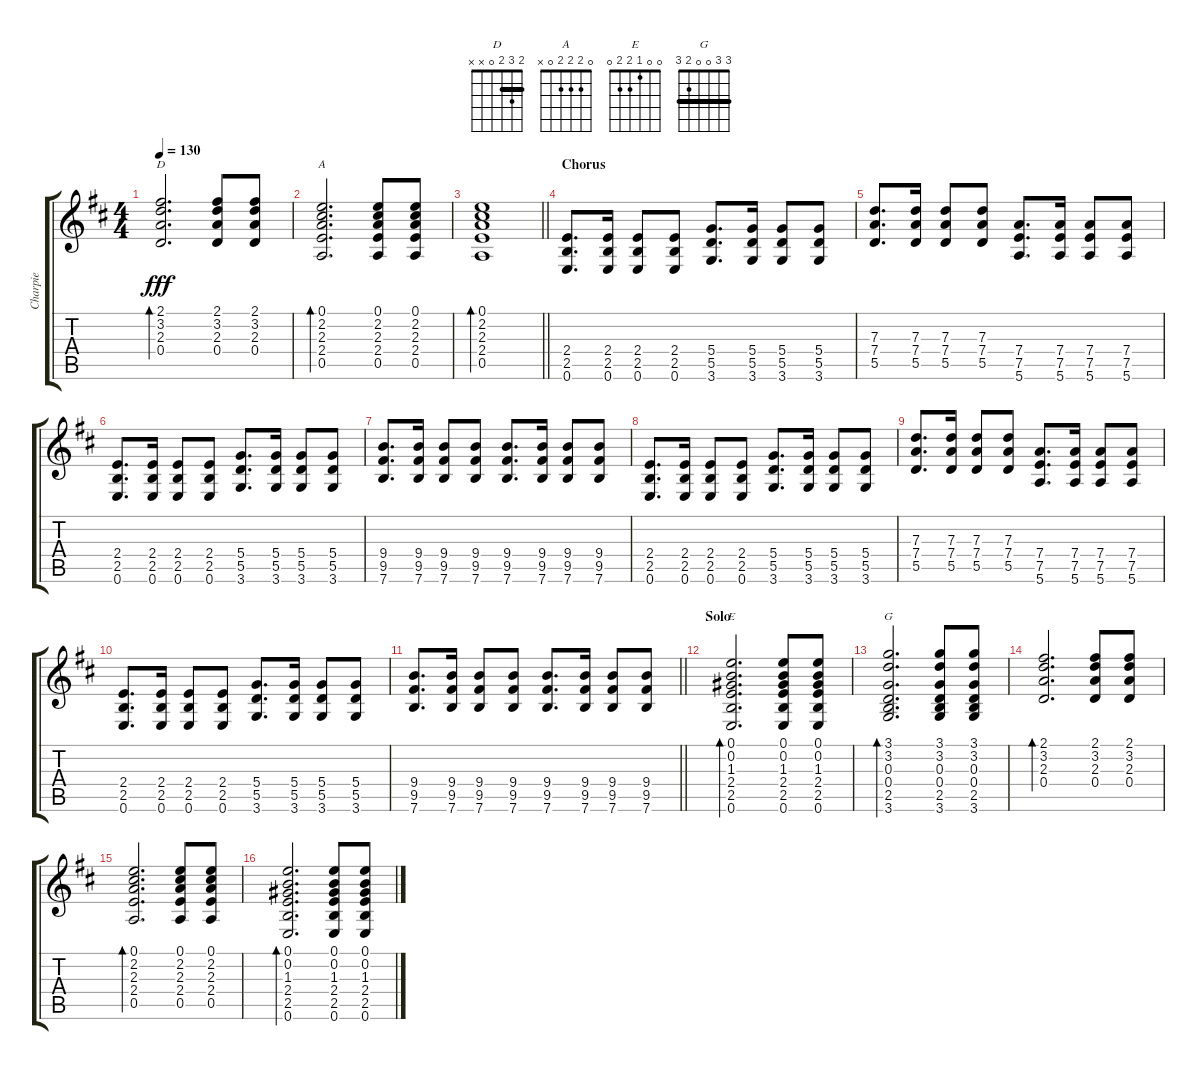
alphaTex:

\track ("Charpie" "Charpie") {instrument overdrivenguitar}
\staff {score tabs}
\tuning (E4 B3 G3 D3 A2 E2) {hide}
\chord ("D" 2 3 2 0 x x) {barre 2}
\chord ("A" 0 2 2 2 0 x)
\chord ("E" 0 0 1 2 2 0)
\chord ("G" 3 3 0 0 2 3) {barre 3}
\ts (4 4)
\tempo 130
\clef g2
\ks d
(2.1 3.2 2.3 0.4).2{d bd 60 ch "D" dy fff} (2.1 3.2 2.3 0.4).8 (2.1 3.2 2.3 0.4).8 |
(0.1 2.2 2.3 2.4 0.5).2{d bd 60 ch "A"} (0.1 2.2 2.3 2.4 0.5).8 (0.1 2.2 2.3 2.4 0.5).8 |
\barLineRight lightlight
(0.1 2.2 2.3 2.4 0.5).1{bd 120} |
\section ("" "Chorus")
(2.4 2.5 0.6).8{d} (2.4 2.5 0.6).16 (2.4 2.5 0.6).8 (2.4 2.5 0.6).8 (5.4 5.5 3.6).8{d} (5.4 5.5 3.6).16 (5.4 5.5 3.6).8 (5.4 5.5 3.6).8 |
(7.3 7.4 5.5).8{d} (7.3 7.4 5.5).16 (7.3 7.4 5.5).8 (7.3 7.4 5.5).8 (7.4 7.5 5.6).8{d} (7.4 7.5 5.6).16 (7.4 7.5 5.6).8 (7.4 7.5 5.6).8 |
(2.4 2.5 0.6).8{d} (2.4 2.5 0.6).16 (2.4 2.5 0.6).8 (2.4 2.5 0.6).8 (5.4 5.5 3.6).8{d} (5.4 5.5 3.6).16 (5.4 5.5 3.6).8 (5.4 5.5 3.6).8 |
(9.4 9.5 7.6).8{d} (9.4 9.5 7.6).16 (9.4 9.5 7.6).8 (9.4 9.5 7.6).8 (9.4 9.5 7.6).8{d} (9.4 9.5 7.6).16 (9.4 9.5 7.6).8 (9.4 9.5 7.6).8 |
(2.4 2.5 0.6).8{d} (2.4 2.5 0.6).16 (2.4 2.5 0.6).8 (2.4 2.5 0.6).8 (5.4 5.5 3.6).8{d} (5.4 5.5 3.6).16 (5.4 5.5 3.6).8 (5.4 5.5 3.6).8 |
(7.3 7.4 5.5).8{d} (7.3 7.4 5.5).16 (7.3 7.4 5.5).8 (7.3 7.4 5.5).8 (7.4 7.5 5.6).8{d} (7.4 7.5 5.6).16 (7.4 7.5 5.6).8 (7.4 7.5 5.6).8 |
(2.4 2.5 0.6).8{d} (2.4 2.5 0.6).16 (2.4 2.5 0.6).8 (2.4 2.5 0.6).8 (5.4 5.5 3.6).8{d} (5.4 5.5 3.6).16 (5.4 5.5 3.6).8 (5.4 5.5 3.6).8 |
\barLineRight lightlight
(9.4 9.5 7.6).8{d} (9.4 9.5 7.6).16 (9.4 9.5 7.6).8 (9.4 9.5 7.6).8 (9.4 9.5 7.6).8{d} (9.4 9.5 7.6).16 (9.4 9.5 7.6).8 (9.4 9.5 7.6).8 |
\section ("" "Solo")
(0.1 0.2 1.3 2.4 2.5 0.6).2{d bd 60 ch "E" volume 8} (0.1 0.2 1.3 2.4 2.5 0.6).8 (0.1 0.2 1.3 2.4 2.5 0.6).8 |
(3.1 3.2 0.3 0.4 2.5 3.6).2{d bd 60 ch "G"} (3.1 3.2 0.3 0.4 2.5 3.6).8 (3.1 3.2 0.3 0.4 2.5 3.6).8 |
(2.1 3.2 2.3 0.4).2{d bd 60} (2.1 3.2 2.3 0.4).8 (2.1 3.2 2.3 0.4).8 |
(0.1 2.2 2.3 2.4 0.5).2{d bd 60} (0.1 2.2 2.3 2.4 0.5).8 (0.1 2.2 2.3 2.4 0.5).8 |
(0.1 0.2 1.3 2.4 2.5 0.6).2{d bd 60} (0.1 0.2 1.3 2.4 2.5 0.6).8 (0.1 0.2 1.3 2.4 2.5 0.6).8
